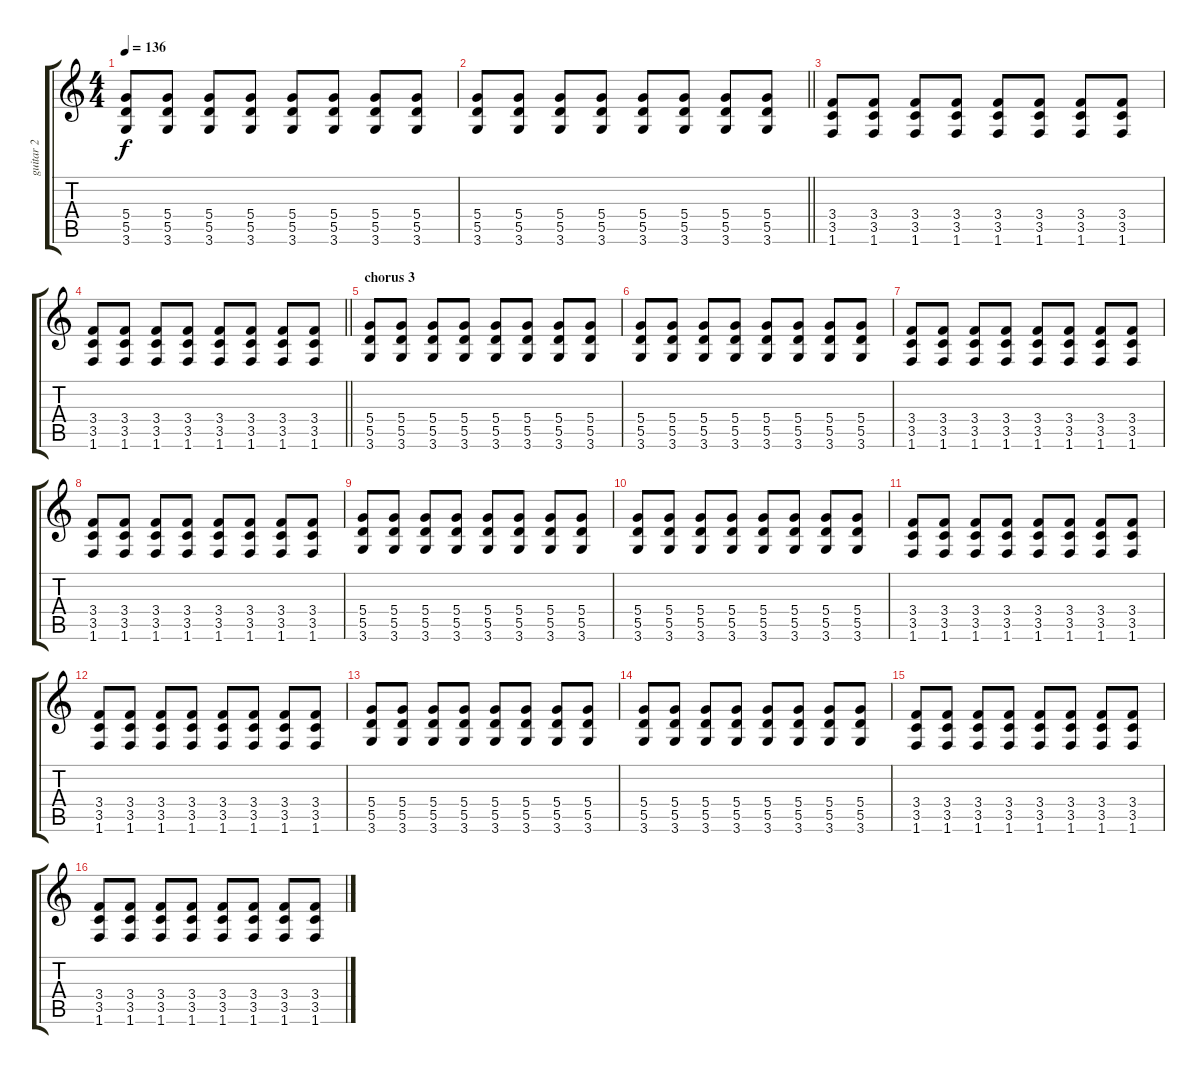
\track ("guitar 2" "guitar 2") {instrument electricguitarclean}
\staff {score tabs}
\tuning (E4 B3 G3 D3 A2 E2) {hide}
\ts (4 4)
\tempo 136
\clef g2
\ks c
(5.4 5.5 3.6).8{dy f} (5.4 5.5 3.6).8 (5.4 5.5 3.6).8 (5.4 5.5 3.6).8 (5.4 5.5 3.6).8 (5.4 5.5 3.6).8 (5.4 5.5 3.6).8 (5.4 5.5 3.6).8 |
\barLineRight lightlight
(5.4 5.5 3.6).8 (5.4 5.5 3.6).8 (5.4 5.5 3.6).8 (5.4 5.5 3.6).8 (5.4 5.5 3.6).8 (5.4 5.5 3.6).8 (5.4 5.5 3.6).8 (5.4 5.5 3.6).8 |
(3.4 3.5 1.6).8 (3.4 3.5 1.6).8 (3.4 3.5 1.6).8 (3.4 3.5 1.6).8 (3.4 3.5 1.6).8 (3.4 3.5 1.6).8 (3.4 3.5 1.6).8 (3.4 3.5 1.6).8 |
\barLineRight lightlight
(3.4 3.5 1.6).8 (3.4 3.5 1.6).8 (3.4 3.5 1.6).8 (3.4 3.5 1.6).8 (3.4 3.5 1.6).8 (3.4 3.5 1.6).8 (3.4 3.5 1.6).8 (3.4 3.5 1.6).8 |
\section ("" "chorus 3")
(5.4 5.5 3.6).8 (5.4 5.5 3.6).8 (5.4 5.5 3.6).8 (5.4 5.5 3.6).8 (5.4 5.5 3.6).8 (5.4 5.5 3.6).8 (5.4 5.5 3.6).8 (5.4 5.5 3.6).8 |
(5.4 5.5 3.6).8 (5.4 5.5 3.6).8 (5.4 5.5 3.6).8 (5.4 5.5 3.6).8 (5.4 5.5 3.6).8 (5.4 5.5 3.6).8 (5.4 5.5 3.6).8 (5.4 5.5 3.6).8 |
(3.4 3.5 1.6).8 (3.4 3.5 1.6).8 (3.4 3.5 1.6).8 (3.4 3.5 1.6).8 (3.4 3.5 1.6).8 (3.4 3.5 1.6).8 (3.4 3.5 1.6).8 (3.4 3.5 1.6).8 |
(3.4 3.5 1.6).8 (3.4 3.5 1.6).8 (3.4 3.5 1.6).8 (3.4 3.5 1.6).8 (3.4 3.5 1.6).8 (3.4 3.5 1.6).8 (3.4 3.5 1.6).8 (3.4 3.5 1.6).8 |
(5.4 5.5 3.6).8 (5.4 5.5 3.6).8 (5.4 5.5 3.6).8 (5.4 5.5 3.6).8 (5.4 5.5 3.6).8 (5.4 5.5 3.6).8 (5.4 5.5 3.6).8 (5.4 5.5 3.6).8 |
(5.4 5.5 3.6).8 (5.4 5.5 3.6).8 (5.4 5.5 3.6).8 (5.4 5.5 3.6).8 (5.4 5.5 3.6).8 (5.4 5.5 3.6).8 (5.4 5.5 3.6).8 (5.4 5.5 3.6).8 |
(3.4 3.5 1.6).8 (3.4 3.5 1.6).8 (3.4 3.5 1.6).8 (3.4 3.5 1.6).8 (3.4 3.5 1.6).8 (3.4 3.5 1.6).8 (3.4 3.5 1.6).8 (3.4 3.5 1.6).8 |
(3.4 3.5 1.6).8 (3.4 3.5 1.6).8 (3.4 3.5 1.6).8 (3.4 3.5 1.6).8 (3.4 3.5 1.6).8 (3.4 3.5 1.6).8 (3.4 3.5 1.6).8 (3.4 3.5 1.6).8 |
(5.4 5.5 3.6).8 (5.4 5.5 3.6).8 (5.4 5.5 3.6).8 (5.4 5.5 3.6).8 (5.4 5.5 3.6).8 (5.4 5.5 3.6).8 (5.4 5.5 3.6).8 (5.4 5.5 3.6).8 |
(5.4 5.5 3.6).8 (5.4 5.5 3.6).8 (5.4 5.5 3.6).8 (5.4 5.5 3.6).8 (5.4 5.5 3.6).8 (5.4 5.5 3.6).8 (5.4 5.5 3.6).8 (5.4 5.5 3.6).8 |
(3.4 3.5 1.6).8 (3.4 3.5 1.6).8 (3.4 3.5 1.6).8 (3.4 3.5 1.6).8 (3.4 3.5 1.6).8 (3.4 3.5 1.6).8 (3.4 3.5 1.6).8 (3.4 3.5 1.6).8 |
(3.4 3.5 1.6).8 (3.4 3.5 1.6).8 (3.4 3.5 1.6).8 (3.4 3.5 1.6).8 (3.4 3.5 1.6).8 (3.4 3.5 1.6).8 (3.4 3.5 1.6).8 (3.4 3.5 1.6).8
